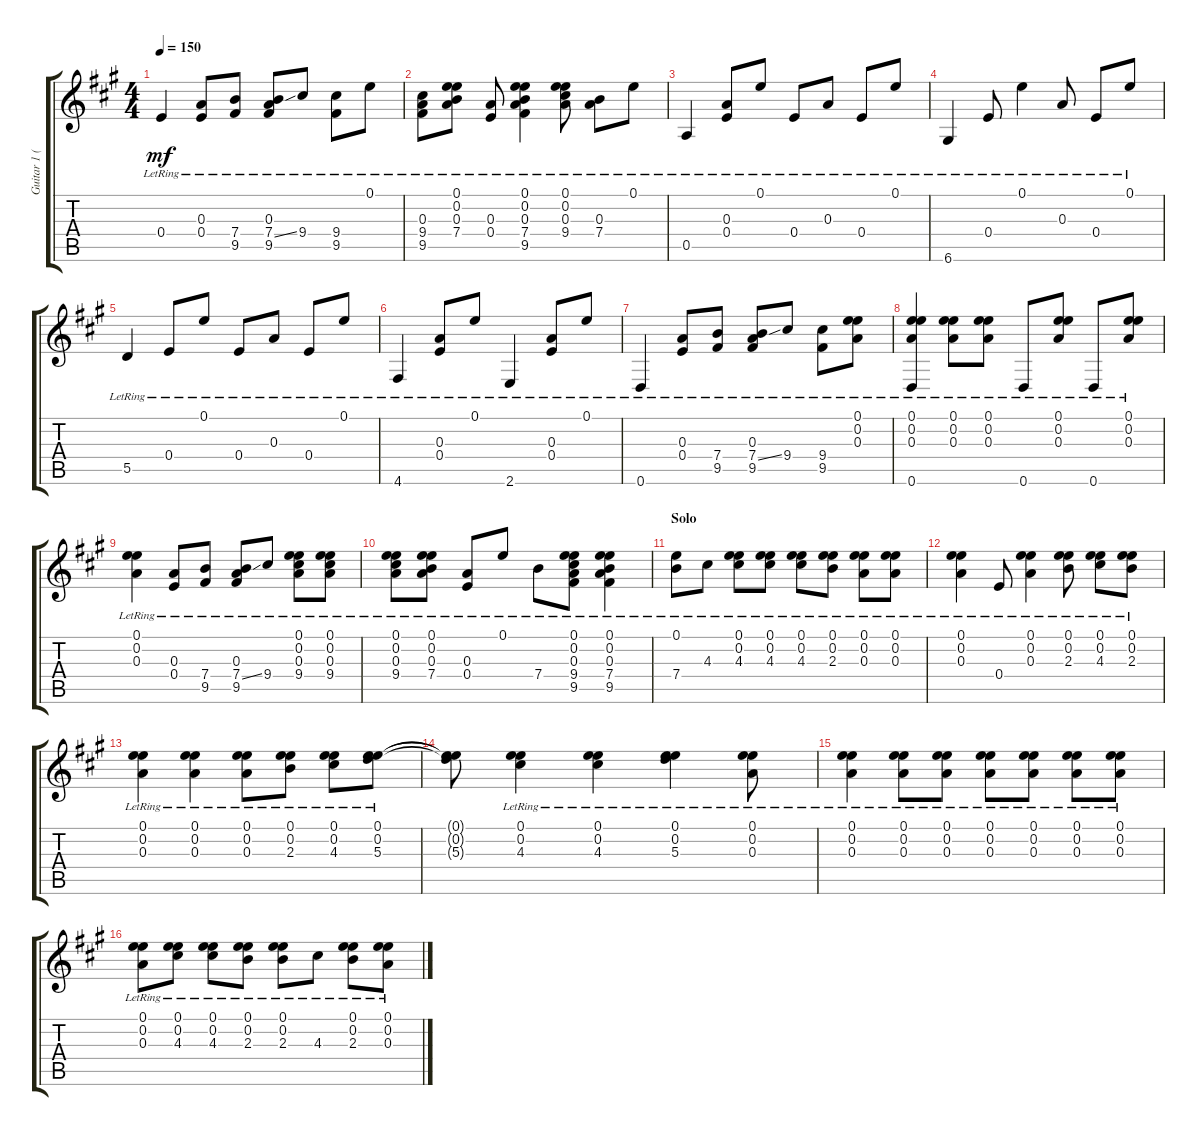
\track ("Guitar 1 (DAEAEE)" "Guitar 1 (") {instrument acousticguitarsteel}
\staff {score tabs}
\tuning (E4 E4 A3 E3 A2 D2) {hide}
\ts (4 4)
\tempo 150
\clef g2
\ks a
0.4{lr}.4{dy mf} (0.3{lr} 0.4{lr}).8 (7.4{lr} 9.5{lr}).8 (0.3{lr} 7.4{ss} 9.5{lr}).8 9.4{lr}.8 (9.4{lr} 9.5{lr}).8 0.1{lr}.8 |
(0.3{lr} 9.4{lr} 9.5{lr}).8 (0.1{lr} 0.2{lr} 0.3{lr} 7.4{lr}).8 (0.3{lr} 0.4{lr}).8 (0.1{lr} 0.2{lr} 0.3{lr} 7.4{lr} 9.5{lr}).4 (0.1{lr} 0.2{lr} 0.3{lr} 9.4{lr}).8 (0.3{lr} 7.4{lr}).8 0.1{lr}.8 |
0.5{lr}.4 (0.3{lr} 0.4{lr}).8 0.1{lr}.8 0.4{lr}.8 0.3{lr}.8 0.4{lr}.8 0.1{lr}.8 |
6.6{lr}.4 0.4{lr}.8 0.1{lr}.4 0.3{lr}.8 0.4{lr}.8 0.1{lr}.8 |
5.5{lr}.4 0.4{lr}.8 0.1{lr}.8 0.4{lr}.8 0.3{lr}.8 0.4{lr}.8 0.1{lr}.8 |
4.6{lr}.4 (0.3{lr} 0.4{lr}).8 0.1{lr}.8 2.6{lr}.4 (0.3{lr} 0.4{lr}).8 0.1{lr}.8 |
0.6{lr}.4 (0.3{lr} 0.4{lr}).8 (7.4{lr} 9.5{lr}).8 (0.3{lr} 7.4{ss} 9.5{lr}).8 9.4{lr}.8 (9.4{lr} 9.5{lr}).8 (0.1{lr} 0.2{lr} 0.3{lr}).8 |
(0.1{lr} 0.2{lr} 0.3{lr} 0.6{lr}).4 (0.1{lr} 0.2{lr} 0.3{lr}).8 (0.1{lr} 0.2{lr} 0.3{lr}).8 0.6{lr}.8 (0.1{lr} 0.2{lr} 0.3{lr}).8 0.6{lr}.8 (0.1{lr} 0.2{lr} 0.3{lr}).8 |
(0.1{lr} 0.2{lr} 0.3{lr}).4 (0.3{lr} 0.4{lr}).8 (7.4{lr} 9.5{lr}).8 (0.3{lr} 7.4{ss} 9.5{lr}).8 9.4{lr}.8 (0.1{lr} 0.2{lr} 0.3{lr} 9.4{lr}).8 (0.1{lr} 0.2{lr} 0.3{lr} 9.4{lr}).8 |
(0.1{lr} 0.2{lr} 0.3{lr} 9.4{lr}).8 (0.1{lr} 0.2{lr} 0.3{lr} 7.4{lr}).8 (0.3{lr} 0.4{lr}).8 0.1{lr}.8 7.4{lr}.8 (0.1{lr} 0.2{lr} 0.3{lr} 9.4{lr} 9.5{lr}).8 (0.1{lr} 0.2{lr} 0.3{lr} 7.4{lr} 9.5{lr}).4 |
\section ("" "Solo")
(0.1{lr} 7.4{lr}).8{volume 13} 4.3{lr}.8 (0.1{lr} 0.2{lr} 4.3{lr}).8 (0.1{lr} 0.2{lr} 4.3{lr}).8 (0.1{lr} 0.2{lr} 4.3{lr}).8 (0.1{lr} 0.2{lr} 2.3{lr}).8 (0.1{lr} 0.2{lr} 0.3{lr}).8 (0.1{lr} 0.2{lr} 0.3{lr}).8 |
(0.1{lr} 0.2{lr} 0.3{lr}).4 0.4{lr}.8 (0.1{lr} 0.2{lr} 0.3{lr}).4 (0.1{lr} 0.2{lr} 2.3{lr}).8 (0.1{lr} 0.2{lr} 4.3{lr}).8 (0.1{lr} 0.2{lr} 2.3{lr}).8 |
(0.1{lr} 0.2{lr} 0.3{lr}).4 (0.1{lr} 0.2{lr} 0.3{lr}).4 (0.1{lr} 0.2{lr} 0.3{lr}).8 (0.1{lr} 0.2{lr} 2.3{lr}).8 (0.1{lr} 0.2{lr} 4.3{lr}).8 (0.1{lr} 0.2{lr} 5.3{lr}).8 |
(0.1{t} 0.2{t} 5.3{t}).8 (0.1{lr} 0.2{lr} 4.3{lr}).4 (0.1{lr} 0.2{lr} 4.3{lr}).4 (0.1{lr} 0.2{lr} 5.3{lr}).4 (0.1{lr} 0.2{lr} 0.3{lr}).8 |
(0.1{lr} 0.2{lr} 0.3{lr}).4 (0.1{lr} 0.2{lr} 0.3{lr}).8 (0.1{lr} 0.2{lr} 0.3{lr}).8 (0.1{lr} 0.2{lr} 0.3{lr}).8 (0.1{lr} 0.2{lr} 0.3{lr}).8 (0.1{lr} 0.2{lr} 0.3{lr}).8 (0.1{lr} 0.2{lr} 0.3{lr}).8 |
(0.1{lr} 0.2{lr} 0.3{lr}).8 (0.1{lr} 0.2{lr} 4.3{lr}).8 (0.1{lr} 0.2{lr} 4.3{lr}).8 (0.1{lr} 0.2{lr} 2.3{lr}).8 (0.1{lr} 0.2{lr} 2.3{lr}).8 4.3{lr}.8 (0.1{lr} 0.2{lr} 2.3{lr}).8 (0.1{lr} 0.2{lr} 0.3{lr}).8
